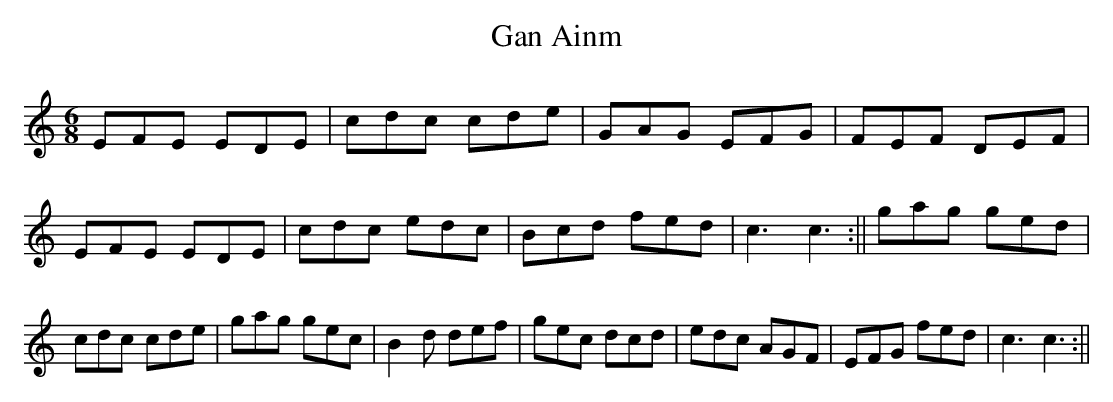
X:1
T:Gan Ainm
M:6/8
L:1/8
K:C
EFE EDE|cdc cde|GAG EFG|FEF DEF|\
EFE EDE|cdc edc|Bcd fed|c3 c3:||\
gag ged|cdc cde|gag gec|B2d def|\
gec dcd|edc AGF|EFG fed|c3 c3:||
